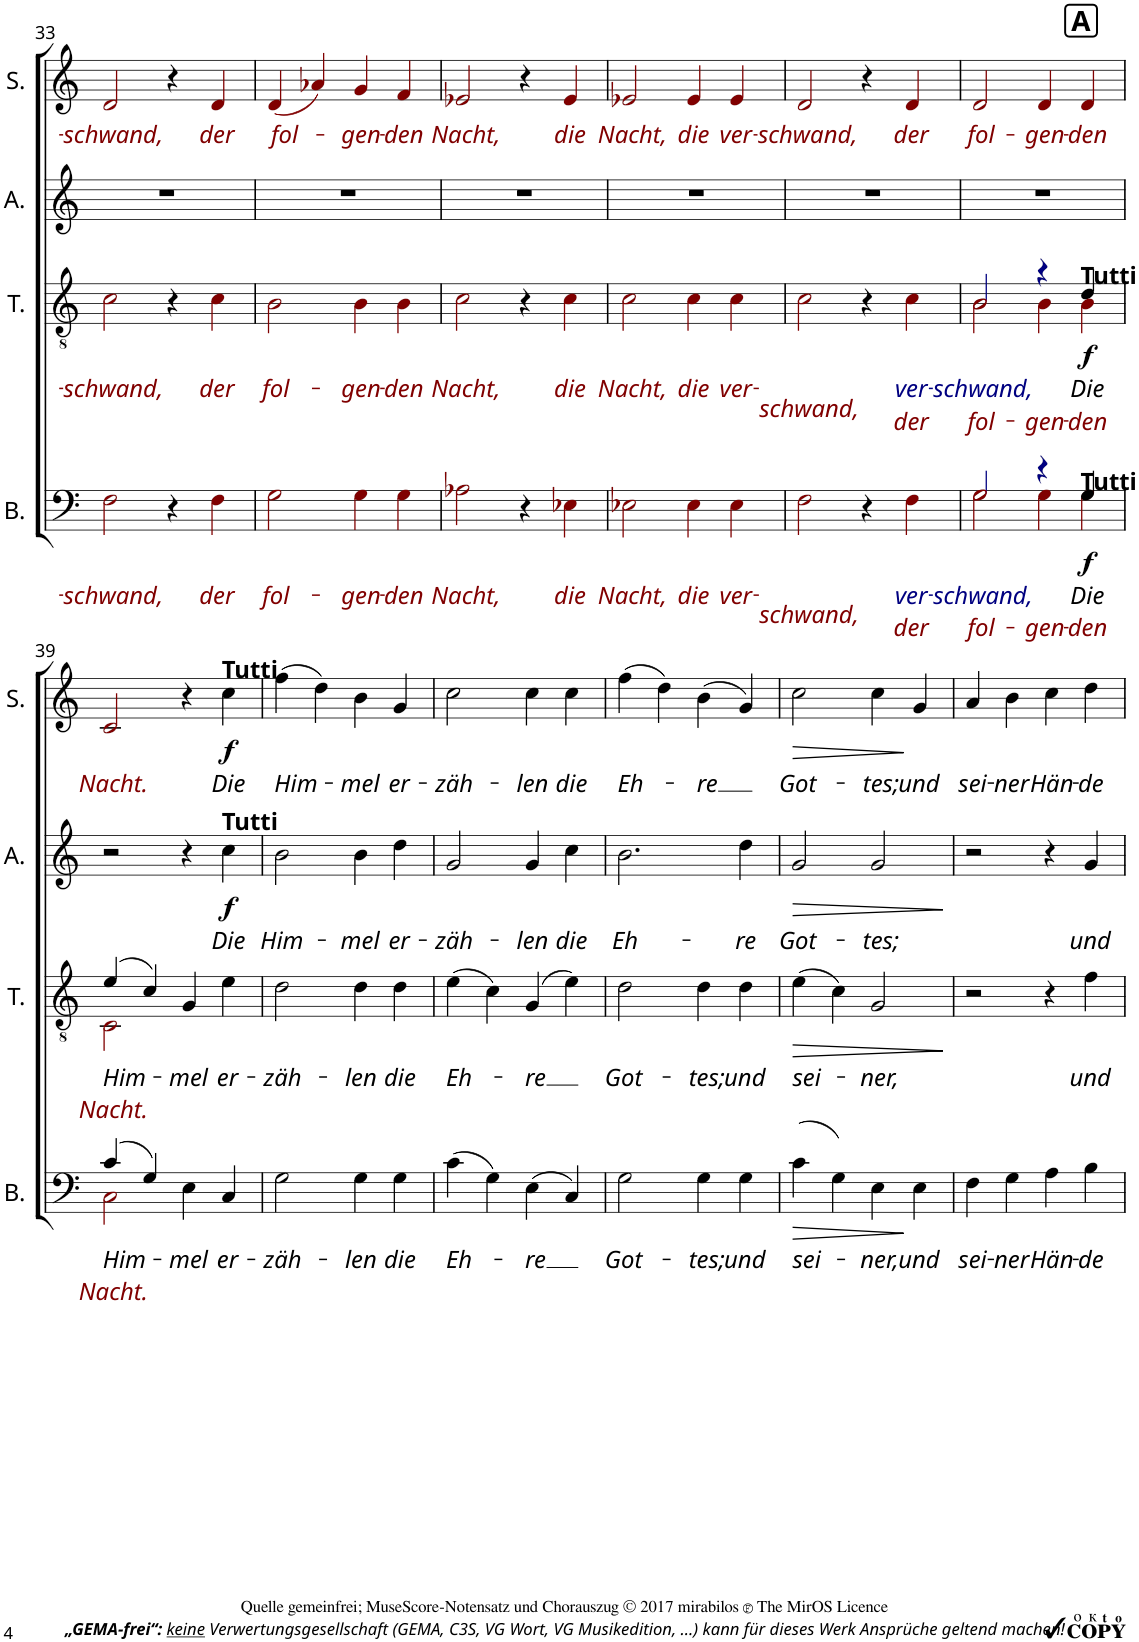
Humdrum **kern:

**kern	**text	**text	**dynam	**kern	**text	**text	**dynam	**kern	**text	**dynam	**kern	**text	**dynam
*part4	*part4	*part4	*part4	*part3	*part3	*part3	*part3	*part2	*part2	*part2	*part1	*part1	*part1
*staff4	*staff4	*staff4	*staff4	*staff3	*staff3	*staff3	*staff3	*staff2	*staff2	*staff2	*staff1	*staff1	*staff1
*I"Baß	*	*	*	*I"Tenor	*	*	*	*I"Alt	*	*	*I"Sopran	*	*
*I'B.	*	*	*	*I'T.	*	*	*	*I'A.	*	*	*I'S.	*	*
!!LO:PB:g=z
*clefF4	*	*	*	*clefGv2	*	*	*	*clefG2	*	*	*clefG2	*	*
*k[]	*	*	*	*k[]	*	*	*	*k[]	*	*	*k[]	*	*
*M2/2	*	*	*	*M2/2	*	*	*	*M2/2	*	*	*M2/2	*	*
*met(c|)	*	*	*	*met(c|)	*	*	*	*met(c|)	*	*	*met(c|)	*	*
=33	=33	=33	=33	=33	=33	=33	=33	=33	=33	=33	=33	=33	=33
!	!LO:LY:b:color=#800000	!	!	!	!LO:LY:b:color=#800000	!	!	!	!	!	!	!LO:LY:b:color=#800000	!
2Fi\	-schwand,	.	.	2ci\	-schwand,	.	.	1r	.	.	2di/	-schwand,	.
4r	.	.	.	4r	.	.	.	.	.	.	4r	.	.
!	!LO:LY:b:color=#800000	!	!	!	!LO:LY:b:color=#800000	!	!	!	!	!	!	!LO:LY:b:color=#800000	!
4Fi\	der	.	.	4ci\	der	.	.	.	.	.	4di/	der	.
=34	=34	=34	=34	=34	=34	=34	=34	=34	=34	=34	=34	=34	=34
!	!LO:LY:b:color=#800000	!	!	!	!LO:LY:b:color=#800000	!	!	!	!	!	!	!LO:LY:b:color=#800000	!
2Gi\	fol-	.	.	2Bi\	fol-	.	.	1r	.	.	(4di/	fol-	.
.	.	.	.	.	.	.	.	.	.	.	4a-Xi/)	.	.
!	!LO:LY:b:color=#800000	!	!	!	!LO:LY:b:color=#800000	!	!	!	!	!	!	!LO:LY:b:color=#800000	!
4Gi\	-gen-	.	.	4Bi\	-gen-	.	.	.	.	.	4gi/	-gen-	.
!	!LO:LY:b:color=#800000	!	!	!	!LO:LY:b:color=#800000	!	!	!	!	!	!	!LO:LY:b:color=#800000	!
4Gi\	-den	.	.	4Bi\	-den	.	.	.	.	.	4fi/	-den	.
=35	=35	=35	=35	=35	=35	=35	=35	=35	=35	=35	=35	=35	=35
!	!LO:LY:b:color=#800000	!	!	!	!LO:LY:b:color=#800000	!	!	!	!	!	!	!LO:LY:b:color=#800000	!
2A-Xi\	Nacht,	.	.	2ci\	Nacht,	.	.	1r	.	.	2e-Xi/	Nacht,	.
4r	.	.	.	4r	.	.	.	.	.	.	4r	.	.
!	!LO:LY:b:color=#800000	!	!	!	!LO:LY:b:color=#800000	!	!	!	!	!	!	!LO:LY:b:color=#800000	!
4E-Xi\	die	.	.	4ci\	die	.	.	.	.	.	4e-i/	die	.
=36	=36	=36	=36	=36	=36	=36	=36	=36	=36	=36	=36	=36	=36
!	!LO:LY:b:color=#800000	!	!	!	!LO:LY:b:color=#800000	!	!	!	!	!	!	!LO:LY:b:color=#800000	!
2E-Xi\	Nacht,	.	.	2ci\	Nacht,	.	.	1r	.	.	2e-Xi/	Nacht,	.
!	!LO:LY:b:color=#800000	!	!	!	!LO:LY:b:color=#800000	!	!	!	!	!	!	!LO:LY:b:color=#800000	!
4E-i\	die	.	.	4ci\	die	.	.	.	.	.	4e-i/	die	.
!	!LO:LY:b:color=#800000	!	!	!	!LO:LY:b:color=#800000	!	!	!	!	!	!	!LO:LY:b:color=#800000	!
4E-i\	ver-	.	.	4ci\	ver-	.	.	.	.	.	4e-i/	ver-	.
=37	=37	=37	=37	=37	=37	=37	=37	=37	=37	=37	=37	=37	=37
!	!LO:LY:b:color=#800000	!	!	!	!LO:LY:b:color=#800000	!	!	!	!	!	!	!LO:LY:b:color=#800000	!
2Fi\	-schwand,	.	.	2ci\	-schwand,	.	.	1r	.	.	2di/	-schwand,	.
4r	.	.	.	4r	.	.	.	.	.	.	4r	.	.
!	!LO:LY:b:color=#000080	!LO:LY:b:color=#800000	!	!	!LO:LY:b:color=#000080	!LO:LY:b:color=#800000	!	!	!	!	!	!LO:LY:b:color=#800000	!
4Fi\	ver-	der	.	4ci\	ver-	der	.	.	.	.	4di/	der	.
!!LO:REH:place=s1:a:B:cj:fs=14:t=A:qo=3
=38	=38	=38	=38	=38	=38	=38	=38	=38	=38	=38	=38	=38	=38
!	!LO:LY:b:color=#000080	!	!	!	!	!	!	!	!	!	!	!	!
*^	*	*	*	*	*	*	*	*	*	*	*	*	*
!	!	!	!LO:LY:b:color=#800000	!	!	!LO:LY:b:color=#000080	!	!	!	!	!	!	!	!
*	*	*	*	*	*^	*	*	*	*	*	*	*	*	*
!	!	!	!	!	!	!	!	!LO:LY:b:color=#800000	!	!	!	!	!	!LO:LY:b:color=#800000	!
2Gi/	2Gi\	.	fol-	.	2Bi/	2Bi\	.	fol-	.	1r	.	.	2di/	fol-	.
!	!	!	!LO:LY:b:color=#800000	!	!	!	!	!LO:LY:b:color=#800000	!	!	!	!	!	!LO:LY:b:color=#800000	!
4r	4Gi\	.	-gen-	.	4r	4Bi\	.	-gen-	.	.	.	.	4di/	-gen-	.
!	!	!	!	!	!LO:TX:a:B:t=Tutti	!	!	!	!	!	!	!	!	!	!
!LO:TX:a:B:t=Tutti	!	!	!	!	!	!	!	!	!	!	!	!	!	!	!
!	!	!LO:LY:b	!	!	!	!	!	!	!	!	!	!	!	!	!
!	!	!	!LO:LY:b:color=#800000	!	!	!	!LO:LY:b	!	!	!	!	!	!	!	!
!	!	!	!	!LO:DY:b	!	!	!	!LO:LY:b:color=#800000	!LO:DY:b	!	!	!	!	!LO:LY:b:color=#800000	!
4Gj/	4G\	.	-den	f	4d/	4Bi\	.	-den	f	.	.	.	4di/	-den	.
!!LO:LB:g=z
=39	=39	=39	=39	=39	=39	=39	=39	=39	=39	=39	=39	=39	=39	=39	=39
!	!	!LO:LY:b	!	!	!	!	!	!	!	!	!	!	!	!	!
!	!	!	!LO:LY:b:color=#800000	!	!	!	!LO:LY:b	!	!	!	!	!	!	!	!
!	!	!	!	!	!	!	!	!LO:LY:b:color=#800000	!	!	!	!	!	!LO:LY:b:color=#800000	!
(4c/	2Ci\	.	Nacht.	.	(4e/	2Ci\	.	Nacht.	.	2r	.	.	2ci/	Nacht.	.
4G/)	.	.	.	.	4c/)	.	.	.	.	.	.	.	.	.	.
!	!	!LO:LY:b	!	!	!	!	!LO:LY:b	!	!	!	!	!	!	!	!
4E\	2ryy	-mel	.	.	4G/	2ryy	-mel	.	.	4r	.	.	4r	.	.
!	!	!	!	!	!	!	!	!	!	!	!	!	!LO:TX:a:B:t=Tutti	!	!
!	!	!	!	!	!	!	!	!	!	!LO:TX:a:B:t=Tutti	!	!	!	!	!
!	!	!LO:LY:b	!	!	!	!	!LO:LY:b	!	!	!	!LO:LY:b	!LO:DY:b	!	!LO:LY:b	!LO:DY:b
4C/	.	er-	.	.	4e\	.	er-	.	.	4cc\	Die	f	4cc\	Die	f
*v	*v	*	*	*	*	*	*	*	*	*	*	*	*	*	*
*	*	*	*	*v	*v	*	*	*	*	*	*	*	*	*
=40	=40	=40	=40	=40	=40	=40	=40	=40	=40	=40	=40	=40	=40
!	!LO:LY:b	!	!	!	!LO:LY:b	!	!	!	!LO:LY:b	!	!	!LO:LY:b	!
2G\	-zäh-	.	.	2d\	-zäh-	.	.	2b\	Him-	.	(4ff\	Him-	.
.	.	.	.	.	.	.	.	.	.	.	4dd\)	.	.
!	!LO:LY:b	!	!	!	!LO:LY:b	!	!	!	!LO:LY:b	!	!	!LO:LY:b	!
4G\	-len	.	.	4d\	-len	.	.	4b\	-mel	.	4b\	-mel	.
!	!LO:LY:b	!	!	!	!LO:LY:b	!	!	!	!LO:LY:b	!	!	!LO:LY:b	!
4G\	die	.	.	4d\	die	.	.	4dd\	er-	.	4g/	er-	.
=41	=41	=41	=41	=41	=41	=41	=41	=41	=41	=41	=41	=41	=41
!	!LO:LY:b	!	!	!	!LO:LY:b	!	!	!	!LO:LY:b	!	!	!LO:LY:b	!
(4c\	Eh-	.	.	(4e\	Eh-	.	.	2g/	-zäh-	.	2cc\	-zäh-	.
4G\)	.	.	.	4c\)	.	.	.	.	.	.	.	.	.
!	!LO:LY:b	!	!	!	!LO:LY:b	!	!	!	!LO:LY:b	!	!	!LO:LY:b	!
(4E\	-re	.	.	(4G/	-re	.	.	4g/	-len	.	4cc\	-len	.
!	!	!	!	!	!	!	!	!	!LO:LY:b	!	!	!LO:LY:b	!
4C/)	.	.	.	4e\)	.	.	.	4cc\	die	.	4cc\	die	.
=42	=42	=42	=42	=42	=42	=42	=42	=42	=42	=42	=42	=42	=42
!	!LO:LY:b	!	!	!	!LO:LY:b	!	!	!	!LO:LY:b	!	!	!LO:LY:b	!
2G\	Got-	.	.	2d\	Got-	.	.	2.b\	Eh-	.	(4ff\	Eh-	.
.	.	.	.	.	.	.	.	.	.	.	4dd\)	.	.
!	!LO:LY:b	!	!	!	!LO:LY:b	!	!	!	!	!	!	!LO:LY:b	!
4G\	-tes;	.	.	4d\	-tes;	.	.	.	.	.	(4b\	-re	.
!	!LO:LY:b	!	!	!	!LO:LY:b	!	!	!	!LO:LY:b	!	!	!	!
4G\	und	.	.	4d\	und	.	.	4dd\	-re	.	4g/)	.	.
=43	=43	=43	=43	=43	=43	=43	=43	=43	=43	=43	=43	=43	=43
!	!LO:LY:b	!	!LO:HP:b	!	!LO:LY:b	!	!LO:HP:b	!	!LO:LY:b	!LO:HP:b	!	!LO:LY:b	!LO:HP:b
(4c\	sei-	.	>	(4e\	sei-	.	>	2g/	Got-	>	2cc\	Got-	>
4G\)	.	.	.	4c\)	.	.	.	.	.	.	.	.	.
!	!LO:LY:b	!	!	!	!LO:LY:b	!	!	!	!LO:LY:b	!	!	!LO:LY:b	!
4E\	-ner,	.	.	2G/	-ner,	.	.	2g/	-tes;	.	4cc\	-tes;	.
!	!LO:LY:b	!	!	!	!	!	!	!	!	!	!	!LO:LY:b	!
4E\	und	.	]	.	.	.	.	.	.	.	4g/	und	]
.	.	.	.	.	.	.	]	.	.	]	.	.	.
=44	=44	=44	=44	=44	=44	=44	=44	=44	=44	=44	=44	=44	=44
!	!LO:LY:b	!	!	!	!	!	!	!	!	!	!	!LO:LY:b	!
4F\	sei-	.	.	2r	.	.	.	2r	.	.	4a/	sei-	.
!	!LO:LY:b	!	!	!	!	!	!	!	!	!	!	!LO:LY:b	!
4G\	-ner	.	.	.	.	.	.	.	.	.	4b\	-ner	.
!	!LO:LY:b	!	!	!	!	!	!	!	!	!	!	!LO:LY:b	!
4A\	Hän-	.	.	4r	.	.	.	4r	.	.	4cc\	Hän-	.
!	!LO:LY:b	!	!	!	!LO:LY:b	!	!	!	!LO:LY:b	!	!	!LO:LY:b	!
4B\	-de	.	.	4f\	und	.	.	4g/	und	.	4dd\	-de	.
=	=	=	=	=	=	=	=	=	=	=	=	=	=
*-	*-	*-	*-	*-	*-	*-	*-	*-	*-	*-	*-	*-	*-
